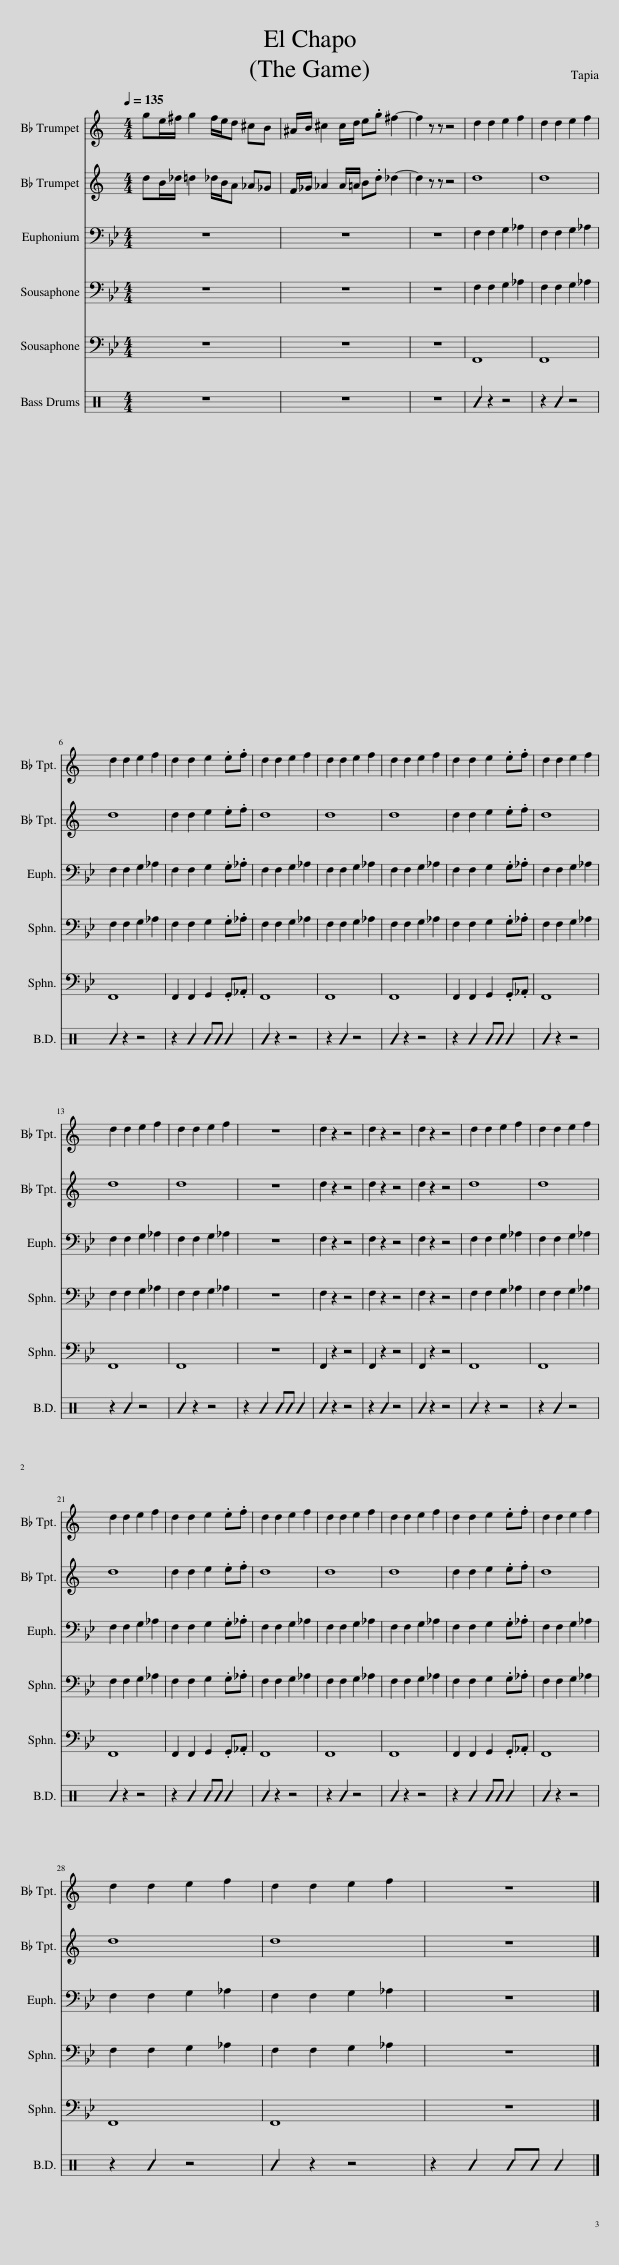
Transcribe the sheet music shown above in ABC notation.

X:1
%%score 1 2 3 4 5 6
L:1/8
Q:1/4=135
M:4/4
I:linebreak $
K:Bb
V:1 treble transpose=-2
V:2 treble transpose=-2
V:3 bass
V:4 bass
V:5 bass
V:6 perc
K:none
V:1
[K:C] ge/^f/ g2 f/e/d ^cB | ^A/B/ ^c2 c/d/ e.g ^f2- | f2 z z z4 | d2 d2 e2 f2 | d2 d2 e2 f2 |$ %5
 d2 d2 e2 f2 | d2 d2 e2 .e.f | d2 d2 e2 f2 | d2 d2 e2 f2 | d2 d2 e2 f2 | %10
 d2 d2 e2 .e.f | d2 d2 e2 f2 |$ d2 d2 e2 f2 | d2 d2 e2 f2 | z8 | %15
 d2 z2 z4 | d2 z2 z4 | d2 z2 z4 | d2 d2 e2 f2 | d2 d2 e2 f2 |$ %20
 d2 d2 e2 f2 | d2 d2 e2 .e.f | d2 d2 e2 f2 | d2 d2 e2 f2 | d2 d2 e2 f2 | %25
 d2 d2 e2 .e.f | d2 d2 e2 f2 |$ d2 d2 e2 f2 | d2 d2 e2 f2 | z8 |] %30
V:2
[K:C] dB/_d/ =d2 _d/B/A _A_G | F/_G/ _A2 A/=A/ B.d _d2- | d2 z z z4 | d8 | d8 |$ %5
 d8 | d2 d2 e2 .e.f | d8 | d8 | d8 | %10
 d2 d2 e2 .e.f | d8 |$ d8 | d8 | z8 | %15
 d2 z2 z4 | d2 z2 z4 | d2 z2 z4 | d8 | d8 |$ %20
 d8 | d2 d2 e2 .e.f | d8 | d8 | d8 | %25
 d2 d2 e2 .e.f | d8 |$ d8 | d8 | z8 |] %30
V:3
 z8 | z8 | z8 | F,2 F,2 G,2 _A,2 | F,2 F,2 G,2 _A,2 |$ %5
 F,2 F,2 G,2 _A,2 | F,2 F,2 G,2 .G,._A, | F,2 F,2 G,2 _A,2 | F,2 F,2 G,2 _A,2 | F,2 F,2 G,2 _A,2 | %10
 F,2 F,2 G,2 .G,._A, | F,2 F,2 G,2 _A,2 |$ F,2 F,2 G,2 _A,2 | F,2 F,2 G,2 _A,2 | z8 | %15
 F,2 z2 z4 | F,2 z2 z4 | F,2 z2 z4 | F,2 F,2 G,2 _A,2 | F,2 F,2 G,2 _A,2 |$ %20
 F,2 F,2 G,2 _A,2 | F,2 F,2 G,2 .G,._A, | F,2 F,2 G,2 _A,2 | F,2 F,2 G,2 _A,2 | F,2 F,2 G,2 _A,2 | %25
 F,2 F,2 G,2 .G,._A, | F,2 F,2 G,2 _A,2 |$ F,2 F,2 G,2 _A,2 | F,2 F,2 G,2 _A,2 | z8 |] %30
V:4
 z8 | z8 | z8 | F,2 F,2 G,2 _A,2 | F,2 F,2 G,2 _A,2 |$ %5
 F,2 F,2 G,2 _A,2 | F,2 F,2 G,2 .G,._A, | F,2 F,2 G,2 _A,2 | F,2 F,2 G,2 _A,2 | F,2 F,2 G,2 _A,2 | %10
 F,2 F,2 G,2 .G,._A, | F,2 F,2 G,2 _A,2 |$ F,2 F,2 G,2 _A,2 | F,2 F,2 G,2 _A,2 | z8 | %15
 F,2 z2 z4 | F,2 z2 z4 | F,2 z2 z4 | F,2 F,2 G,2 _A,2 | F,2 F,2 G,2 _A,2 |$ %20
 F,2 F,2 G,2 _A,2 | F,2 F,2 G,2 .G,._A, | F,2 F,2 G,2 _A,2 | F,2 F,2 G,2 _A,2 | F,2 F,2 G,2 _A,2 | %25
 F,2 F,2 G,2 .G,._A, | F,2 F,2 G,2 _A,2 |$ F,2 F,2 G,2 _A,2 | F,2 F,2 G,2 _A,2 | z8 |] %30
V:5
 z8 | z8 | z8 | F,,8 | F,,8 |$ %5
 F,,8 | F,,2 F,,2 G,,2 .G,,._A,, | F,,8 | F,,8 | F,,8 | %10
 F,,2 F,,2 G,,2 .G,,._A,, | F,,8 |$ F,,8 | F,,8 | z8 | %15
 F,,2 z2 z4 | F,,2 z2 z4 | F,,2 z2 z4 | F,,8 | F,,8 |$ %20
 F,,8 | F,,2 F,,2 G,,2 .G,,._A,, | F,,8 | F,,8 | F,,8 | %25
 F,,2 F,,2 G,,2 .G,,._A,, | F,,8 |$ F,,8 | F,,8 | z8 |] %30
V:6
[K:C] z8 | z8 | z8 | B2 z2 z4 | z2 B2 z4 |$ %5
 B2 z2 z4 | z2 B2 BB B2 | B2 z2 z4 | z2 B2 z4 | B2 z2 z4 | %10
 z2 B2 BB B2 | B2 z2 z4 |$ z2 B2 z4 | B2 z2 z4 | z2 B2 BB B2 | %15
 B2 z2 z4 | z2 B2 z4 | B2 z2 z4 | B2 z2 z4 | z2 B2 z4 |$ %20
 B2 z2 z4 | z2 B2 BB B2 | B2 z2 z4 | z2 B2 z4 | B2 z2 z4 | %25
 z2 B2 BB B2 | B2 z2 z4 |$ z2 B2 z4 | B2 z2 z4 | z2 B2 BB B2 |] %30
